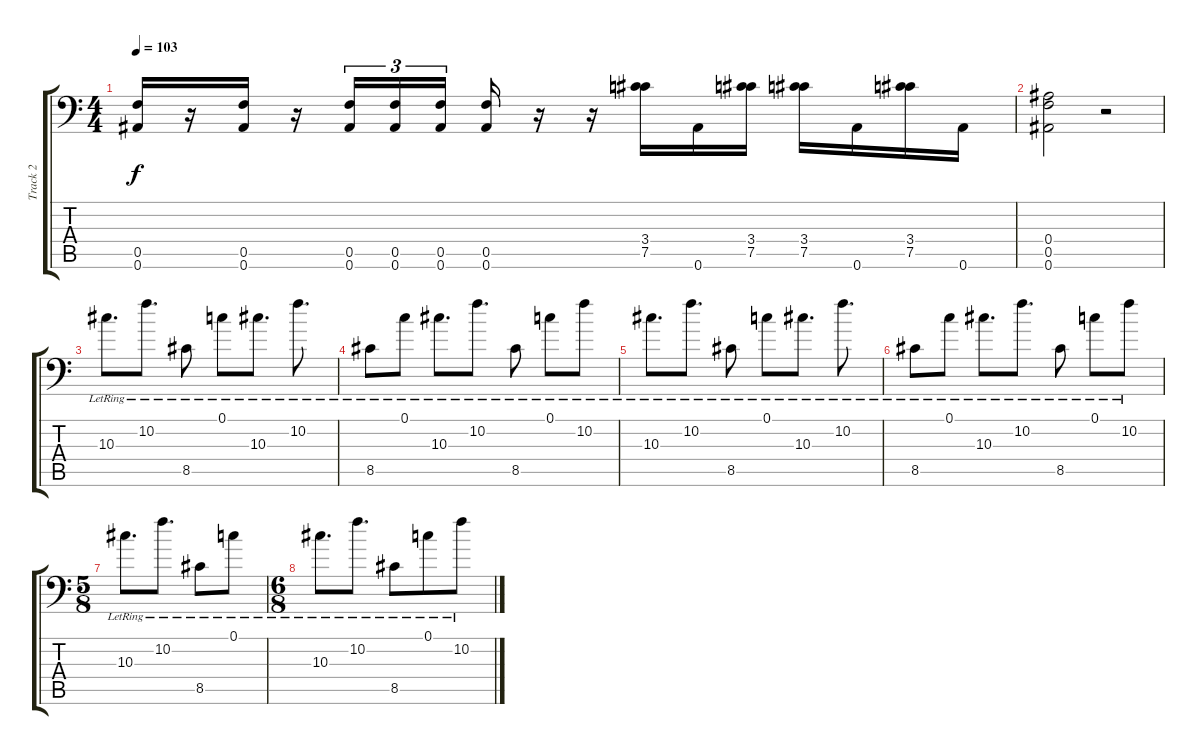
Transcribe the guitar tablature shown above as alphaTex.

\track ("Track 2" "Track 2") {instrument distortionguitar}
\staff {score tabs}
\tuning (C4 G3 Eb3 Bb2 F2 Bb1) {hide}
\ts (4 4)
\tempo 103
\clef f4
\ks c
(0.5 0.6).16{dy f} r.16 (0.5 0.6).16 r.16 (0.5 0.6).16{tu (3 2)} (0.5 0.6).16{tu (3 2)} (0.5 0.6).16{tu (3 2) beam splitsecondary} (0.5 0.6).16 r.16 r.16 (3.4 7.5).16 0.6.16 (3.4 7.5).16 (3.4 7.5).16 0.6.16 (3.4 7.5).16 0.6.16 |
(0.4 0.5 0.6).2 r.2 |
10.3{lr}.8{d} 10.2{lr}.8{d} 8.5{lr}.8 0.1{lr}.8 10.3{lr}.8{d} 10.2{lr}.8{d} |
8.5{lr}.8 0.1{lr}.8 10.3{lr}.8{d} 10.2{lr}.8{d} 8.5{lr}.8 0.1{lr}.8 10.2{lr}.8 |
10.3{lr}.8{d} 10.2{lr}.8{d} 8.5{lr}.8 0.1{lr}.8 10.3{lr}.8{d} 10.2{lr}.8{d} |
8.5{lr}.8 0.1{lr}.8 10.3{lr}.8{d} 10.2{lr}.8{d} 8.5{lr}.8 0.1{lr}.8 10.2{lr}.8 |
\ts (5 8)
10.3{lr}.8{d volume 16} 10.2{lr}.8{d} 8.5{lr}.8 0.1{lr}.8 |
\ts (6 8)
10.3{lr}.8{d} 10.2{lr}.8{d} 8.5{lr}.8 0.1{lr}.8 10.2{lr}.8
